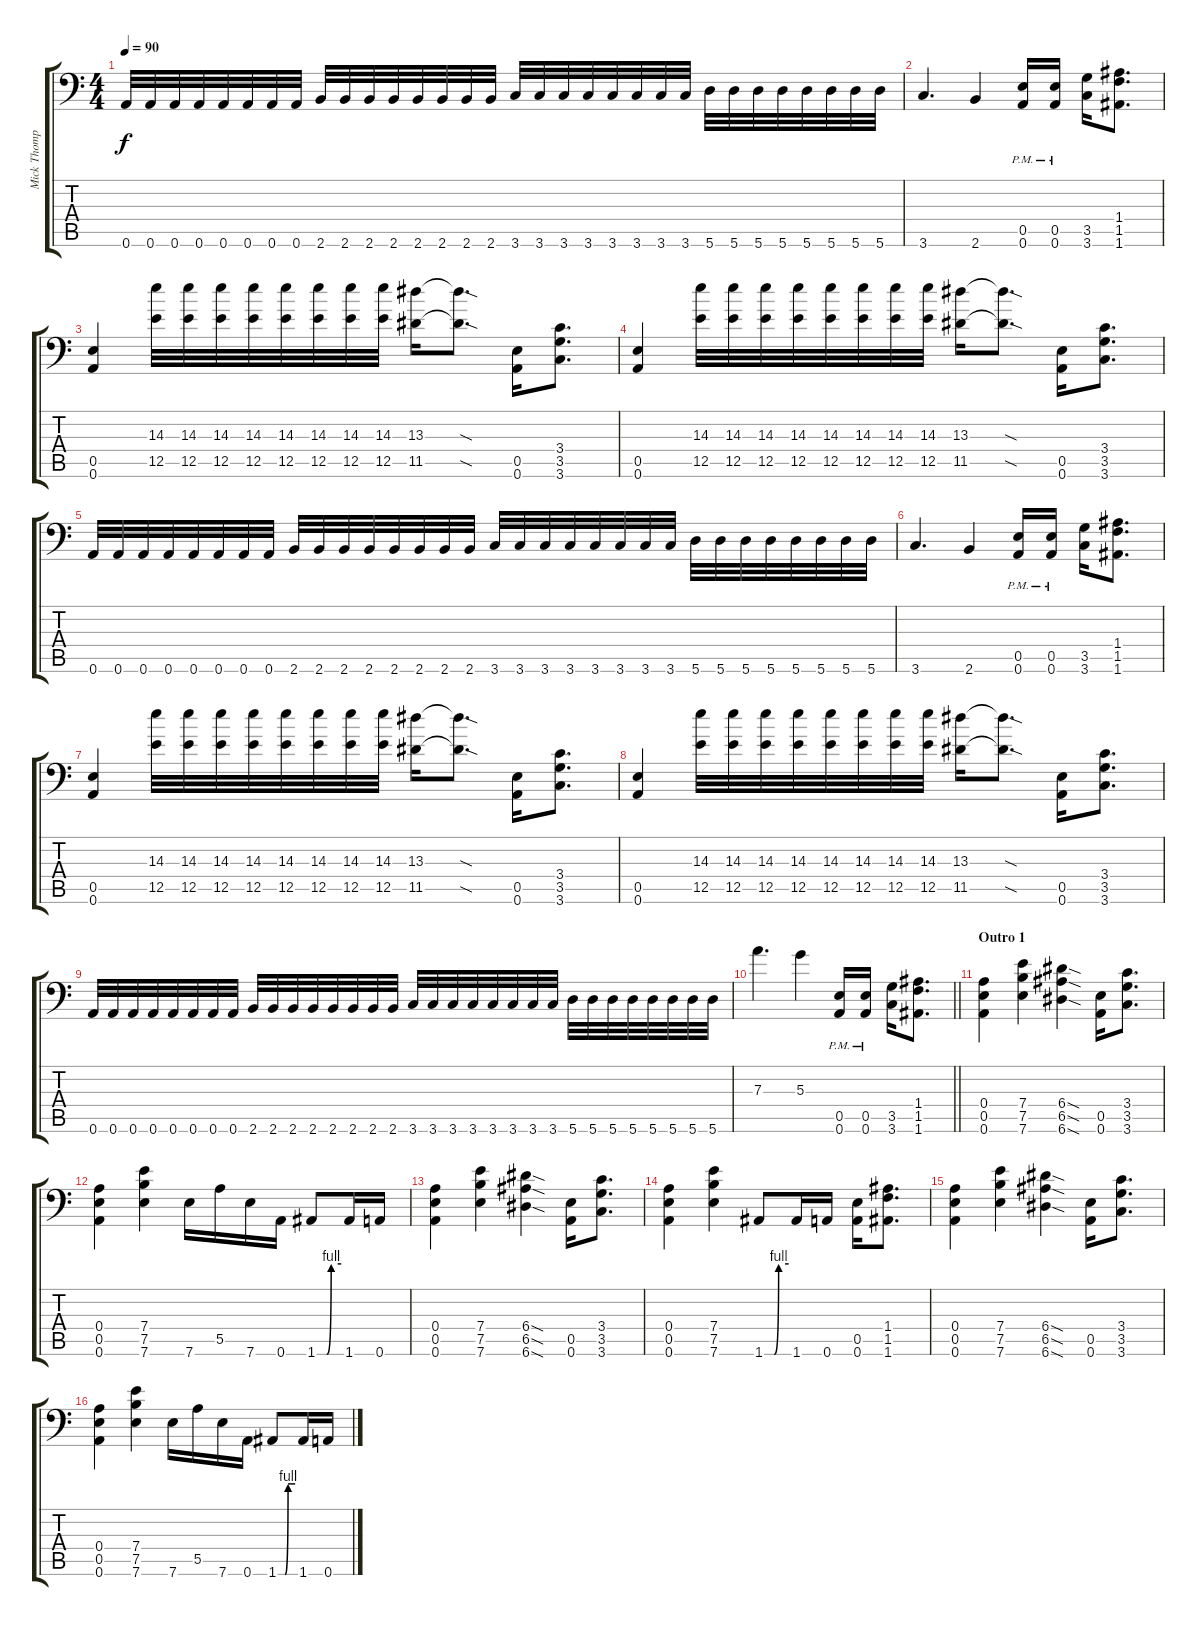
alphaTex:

\track ("Mick Thompson" "Mick Thomp") {instrument distortionguitar}
\staff {score tabs}
\tuning (B3 Gb3 D3 A2 E2 A1) {hide}
\ts (4 4)
\tempo 90
\clef f4
\ks c
0.6.32{dy f} 0.6.32 0.6.32 0.6.32 0.6.32 0.6.32 0.6.32 0.6.32 2.6.32 2.6.32 2.6.32 2.6.32 2.6.32 2.6.32 2.6.32 2.6.32 3.6.32 3.6.32 3.6.32 3.6.32 3.6.32 3.6.32 3.6.32 3.6.32 5.6.32 5.6.32 5.6.32 5.6.32 5.6.32 5.6.32 5.6.32 5.6.32 |
3.6.4{d} 2.6.4 (0.5{pm} 0.6{pm}).16 (0.5{pm} 0.6{pm}).16 (3.5 3.6).16 (1.4 1.5 1.6).8{d} |
(0.5 0.6).4 (14.3 12.5).32 (14.3 12.5).32 (14.3 12.5).32 (14.3 12.5).32 (14.3 12.5).32 (14.3 12.5).32 (14.3 12.5).32 (14.3 12.5).32 (13.3 11.5).16 (13.3{sod t} 11.5{sod t}).8{d} (0.5 0.6).16 (3.4 3.5 3.6).8{d} |
(0.5 0.6).4 (14.3 12.5).32 (14.3 12.5).32 (14.3 12.5).32 (14.3 12.5).32 (14.3 12.5).32 (14.3 12.5).32 (14.3 12.5).32 (14.3 12.5).32 (13.3 11.5).16 (13.3{sod t} 11.5{sod t}).8{d} (0.5 0.6).16 (3.4 3.5 3.6).8{d} |
0.6.32 0.6.32 0.6.32 0.6.32 0.6.32 0.6.32 0.6.32 0.6.32 2.6.32 2.6.32 2.6.32 2.6.32 2.6.32 2.6.32 2.6.32 2.6.32 3.6.32 3.6.32 3.6.32 3.6.32 3.6.32 3.6.32 3.6.32 3.6.32 5.6.32 5.6.32 5.6.32 5.6.32 5.6.32 5.6.32 5.6.32 5.6.32 |
3.6.4{d} 2.6.4 (0.5{pm} 0.6{pm}).16 (0.5{pm} 0.6{pm}).16 (3.5 3.6).16 (1.4 1.5 1.6).8{d} |
(0.5 0.6).4 (14.3 12.5).32 (14.3 12.5).32 (14.3 12.5).32 (14.3 12.5).32 (14.3 12.5).32 (14.3 12.5).32 (14.3 12.5).32 (14.3 12.5).32 (13.3 11.5).16 (13.3{sod t} 11.5{sod t}).8{d} (0.5 0.6).16 (3.4 3.5 3.6).8{d} |
(0.5 0.6).4 (14.3 12.5).32 (14.3 12.5).32 (14.3 12.5).32 (14.3 12.5).32 (14.3 12.5).32 (14.3 12.5).32 (14.3 12.5).32 (14.3 12.5).32 (13.3 11.5).16 (13.3{sod t} 11.5{sod t}).8{d} (0.5 0.6).16 (3.4 3.5 3.6).8{d} |
0.6.32 0.6.32 0.6.32 0.6.32 0.6.32 0.6.32 0.6.32 0.6.32 2.6.32 2.6.32 2.6.32 2.6.32 2.6.32 2.6.32 2.6.32 2.6.32 3.6.32 3.6.32 3.6.32 3.6.32 3.6.32 3.6.32 3.6.32 3.6.32 5.6.32 5.6.32 5.6.32 5.6.32 5.6.32 5.6.32 5.6.32 5.6.32 |
\barLineRight lightlight
7.3.4{d} 5.3.4 (0.5{pm} 0.6{pm}).16 (0.5{pm} 0.6{pm}).16 (3.5 3.6).16 (1.4 1.5 1.6).8{d} |
\section ("" "Outro 1")
(0.4 0.5 0.6).4 (7.4 7.5 7.6).4 (6.4{sod} 6.5{sod} 6.6{sod}).4 (0.5 0.6).16 (3.4 3.5 3.6).8{d} |
(0.4 0.5 0.6).4 (7.4 7.5 7.6).4 7.6.16 5.5.16 7.6.16 0.6.16 1.6{be (custom 0 0 24 0 35 4 60 4)}.8 1.6.16 0.6.16 |
(0.4 0.5 0.6).4 (7.4 7.5 7.6).4 (6.4{sod} 6.5{sod} 6.6{sod}).4 (0.5 0.6).16 (3.4 3.5 3.6).8{d} |
(0.4 0.5 0.6).4 (7.4 7.5 7.6).4 1.6{be (custom 0 0 24 0 35 4 60 4)}.8 1.6.16 0.6.16 (0.5 0.6).16 (1.4 1.5 1.6).8{d} |
(0.4 0.5 0.6).4 (7.4 7.5 7.6).4 (6.4{sod} 6.5{sod} 6.6{sod}).4 (0.5 0.6).16 (3.4 3.5 3.6).8{d} |
(0.4 0.5 0.6).4 (7.4 7.5 7.6).4 7.6.16 5.5.16 7.6.16 0.6.16 1.6{be (custom 0 0 24 0 35 4 60 4)}.8 1.6.16 0.6.16
